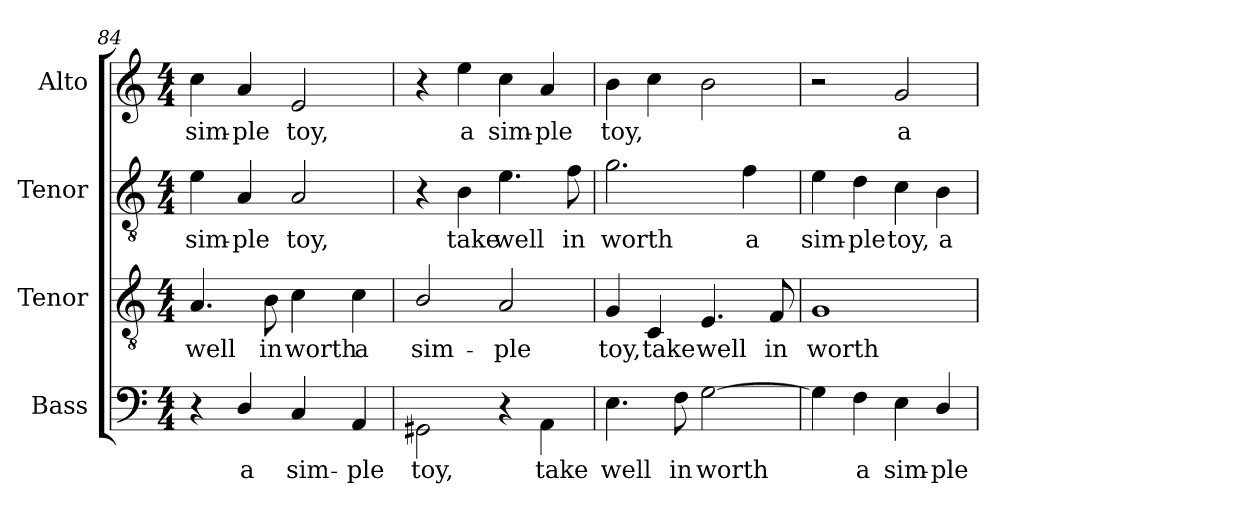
**kern	**text	**kern	**text	**kern	**text	**kern	**text
*part4	*part4	*part3	*part3	*part2	*part2	*part1	*part1
*staff4	*staff4	*staff3	*staff3	*staff2	*staff2	*staff1	*staff1
*I"Bass	*	*I"Tenor	*	*I"Tenor	*	*I"Alto	*
*I'B.	*	*I'T.	*	*I'T.	*	*I'A.	*
!!LO:LB:g=z
*clefF4	*	*clefGv2	*	*clefGv2	*	*clefG2	*
*	*	*ITrd7c12	*	*ITrd7c12	*	*	*
*k[]	*	*k[]	*	*k[]	*	*k[]	*
*C:	*	*C:	*	*C:	*	*C:	*
*M4/4	*	*M4/4	*	*M4/4	*	*M4/4	*
=84	=84	=84	=84	=84	=84	=84	=84
!	!	!	!LO:LY:b:color=#000000	!	!	!	!
!	!	!	!	!	!LO:LY:b:color=#000000	!	!
!	!	!	!	!	!	!	!LO:LY:b:color=#000000
4r	.	4.AAi/	well	4Ei\	sim-	4cci\	sim-
!	!LO:LY:b:color=#000000	!	!	!	!	!	!
!	!	!	!	!	!LO:LY:b:color=#000000	!	!
!	!	!	!	!	!	!	!LO:LY:b:color=#000000
4Di/	a	.	.	4AAi/	-ple	4ai/	-ple
!	!	!	!LO:LY:b:color=#000000	!	!	!	!
.	.	8BBi\	in	.	.	.	.
!	!LO:LY:b:color=#000000	!	!	!	!	!	!
!	!	!	!LO:LY:b:color=#000000	!	!	!	!
!	!	!	!	!	!LO:LY:b:color=#000000	!	!
!	!	!	!	!	!	!	!LO:LY:b:color=#000000
4Ci/	sim-	4Ci\	worth	2AAi/	toy,	2ei/	toy,
!	!LO:LY:b:color=#000000	!	!	!	!	!	!
!	!	!	!LO:LY:b:color=#000000	!	!	!	!
4AAi/	-ple	4Ci\	a	.	.	.	.
=85	=85	=85	=85	=85	=85	=85	=85
!	!LO:LY:b:color=#000000	!	!	!	!	!	!
!	!	!	!LO:LY:b:color=#000000	!	!	!	!
2GG#Xi\	toy,	2BBi/	sim-	4r	.	4r	.
!	!	!	!	!	!LO:LY:b:color=#000000	!	!
!	!	!	!	!	!	!	!LO:LY:b:color=#000000
.	.	.	.	4BBi\	take	4eei\	a
!	!	!	!LO:LY:b:color=#000000	!	!	!	!
!	!	!	!	!	!LO:LY:b:color=#000000	!	!
!	!	!	!	!	!	!	!LO:LY:b:color=#000000
4r	.	2AAi/	-ple	4.Ei\	well	4cci\	sim-
!	!LO:LY:b:color=#000000	!	!	!	!	!	!
!	!	!	!	!	!	!	!LO:LY:b:color=#000000
4AAi\	take	.	.	.	.	4ai/	-ple
!	!	!	!	!	!LO:LY:b:color=#000000	!	!
.	.	.	.	8Fi\	in	.	.
=86	=86	=86	=86	=86	=86	=86	=86
!	!LO:LY:b:color=#000000	!	!	!	!	!	!
!	!	!	!LO:LY:b:color=#000000	!	!	!	!
!	!	!	!	!	!LO:LY:b:color=#000000	!	!
!	!	!	!	!	!	!	!LO:LY:b:color=#000000
4.Ei\	well	4GGi/	toy,	2.Gi\	worth	4bi\	toy,
!	!	!	!LO:LY:b:color=#000000	!	!	!	!
.	.	4CCi/	take	.	.	4cci\	.
!	!LO:LY:b:color=#000000	!	!	!	!	!	!
8Fi\	in	.	.	.	.	.	.
!	!LO:LY:b:color=#000000	!	!	!	!	!	!
!	!	!	!LO:LY:b:color=#000000	!	!	!	!
[2Gi\	worth	4.EEi/	well	.	.	2bi\	.
!	!	!	!	!	!LO:LY:b:color=#000000	!	!
.	.	.	.	4Fi\	a	.	.
!	!	!	!LO:LY:b:color=#000000	!	!	!	!
.	.	8FFi/	in	.	.	.	.
=87	=87	=87	=87	=87	=87	=87	=87
!	!	!	!LO:LY:b:color=#000000	!	!	!	!
!	!	!	!	!	!LO:LY:b:color=#000000	!	!
4Gi\]	.	1GGi	worth	4Ei\	sim-	2r	.
!	!LO:LY:b:color=#000000	!	!	!	!	!	!
!	!	!	!	!	!LO:LY:b:color=#000000	!	!
4Fi\	a	.	.	4Di\	-ple	.	.
!	!LO:LY:b:color=#000000	!	!	!	!	!	!
!	!	!	!	!	!LO:LY:b:color=#000000	!	!
!	!	!	!	!	!	!	!LO:LY:b:color=#000000
4Ei\	sim-	.	.	4Ci\	toy,	2gi/	a
!	!LO:LY:b:color=#000000	!	!	!	!	!	!
!	!	!	!	!	!LO:LY:b:color=#000000	!	!
4Di/	-ple	.	.	4BBi\	a	.	.
=	=	=	=	=	=	=	=
*-	*-	*-	*-	*-	*-	*-	*-
